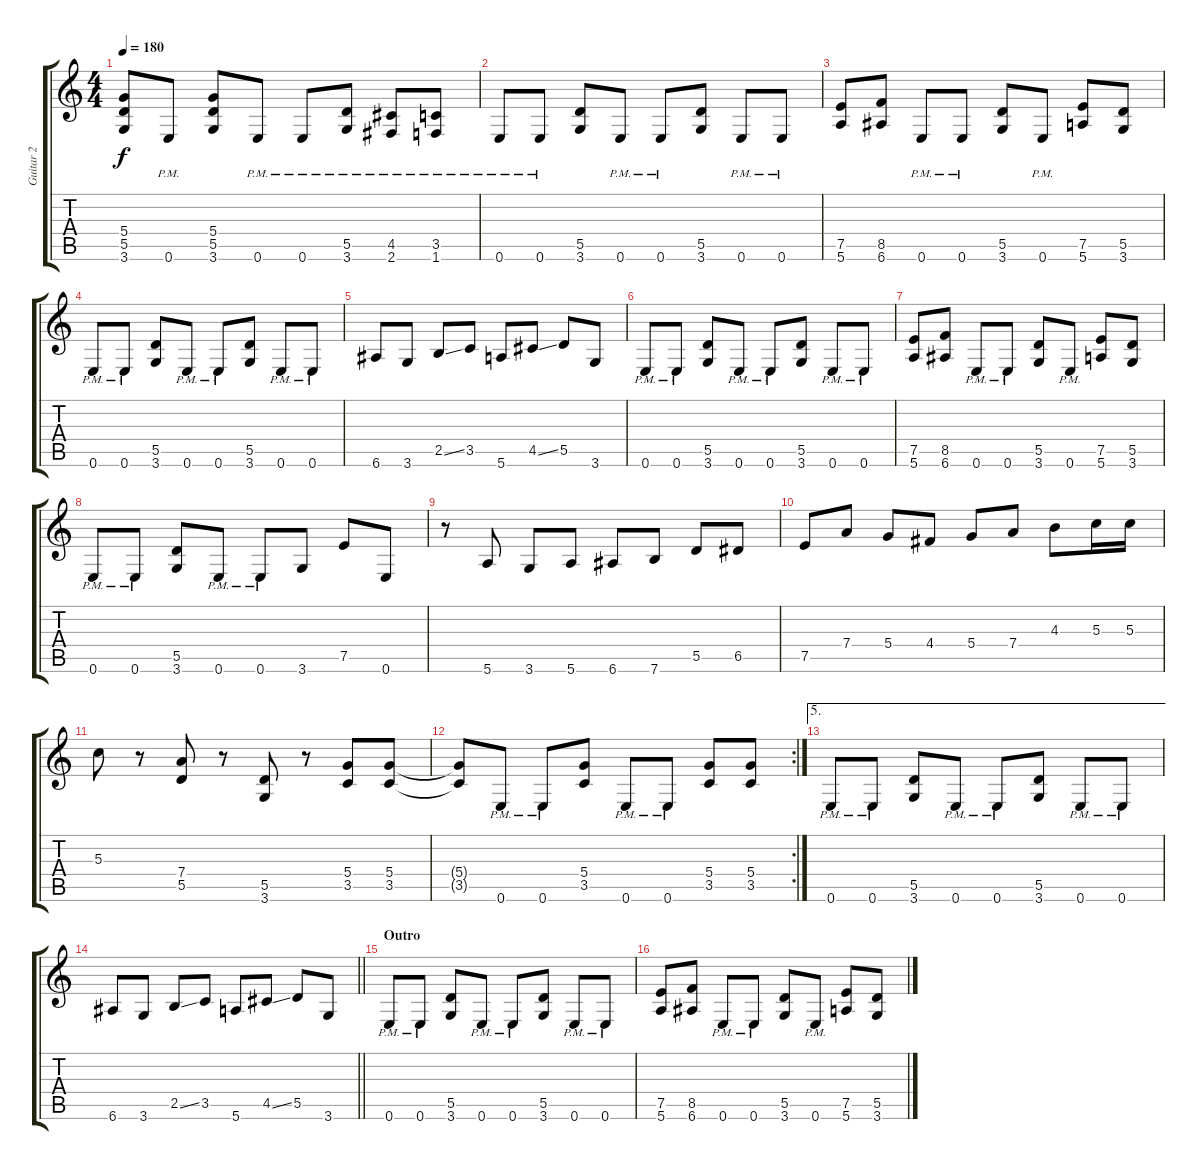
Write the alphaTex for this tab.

\track ("Guitar 2" "Guitar 2") {instrument distortionguitar}
\staff {score tabs}
\tuning (E4 B3 G3 D3 A2 E2) {hide}
\ts (4 4)
\tempo 180
\clef g2
\ks c
(5.4 5.5 3.6).8{dy f} 0.6{pm}.8 (5.4 5.5 3.6).8 0.6{pm}.8 0.6{pm}.8 (5.5{pm} 3.6{pm}).8 (4.5{pm} 2.6{pm}).8 (3.5{pm} 1.6{pm}).8 |
0.6{pm}.8 0.6{pm}.8 (5.5 3.6).8 0.6{pm}.8 0.6{pm}.8 (5.5 3.6).8 0.6{pm}.8 0.6{pm}.8 |
(7.5 5.6).8 (8.5 6.6).8 0.6{pm}.8 0.6{pm}.8 (5.5 3.6).8 0.6{pm}.8 (7.5 5.6).8 (5.5 3.6).8 |
0.6{pm}.8 0.6{pm}.8 (5.5 3.6).8 0.6{pm}.8 0.6{pm}.8 (5.5 3.6).8 0.6{pm}.8 0.6{pm}.8 |
6.6.8 3.6.8 2.5{ss}.8 3.5.8 5.6.8 4.5{ss}.8 5.5.8 3.6.8 |
0.6{pm}.8 0.6{pm}.8 (5.5 3.6).8 0.6{pm}.8 0.6{pm}.8 (5.5 3.6).8 0.6{pm}.8 0.6{pm}.8 |
(7.5 5.6).8 (8.5 6.6).8 0.6{pm}.8 0.6{pm}.8 (5.5 3.6).8 0.6{pm}.8 (7.5 5.6).8 (5.5 3.6).8 |
0.6{pm}.8 0.6{pm}.8 (5.5 3.6).8 0.6{pm}.8 0.6{pm}.8 3.6.8 7.5.8 0.6.8 |
r.8 5.6.8 3.6.8 5.6.8 6.6.8 7.6.8 5.5.8 6.5.8 |
7.5.8 7.4.8 5.4.8 4.4.8 5.4.8 7.4.8 4.3.8 5.3.16 5.3.16 |
5.3.8 r.8 (7.4 5.5).8 r.8 (5.5 3.6).8 r.8 (5.4 3.5).8 (5.4 3.5).8 |
\rc 2
(5.4{t} 3.5{t}).8 0.6{pm}.8 0.6{pm}.8 (5.4 3.5).8 0.6{pm}.8 0.6{pm}.8 (5.4 3.5).8 (5.4 3.5).8 |
\ae 5
0.6{pm}.8 0.6{pm}.8 (5.5 3.6).8 0.6{pm}.8 0.6{pm}.8 (5.5 3.6).8 0.6{pm}.8 0.6{pm}.8 |
\barLineRight lightlight
6.6.8 3.6.8 2.5{ss}.8 3.5.8 5.6.8 4.5{ss}.8 5.5.8 3.6.8 |
\section ("" "Outro")
0.6{pm}.8 0.6{pm}.8 (5.5 3.6).8 0.6{pm}.8 0.6{pm}.8 (5.5 3.6).8 0.6{pm}.8 0.6{pm}.8 |
(7.5 5.6).8 (8.5 6.6).8 0.6{pm}.8 0.6{pm}.8 (5.5 3.6).8 0.6{pm}.8 (7.5 5.6).8 (5.5 3.6).8
